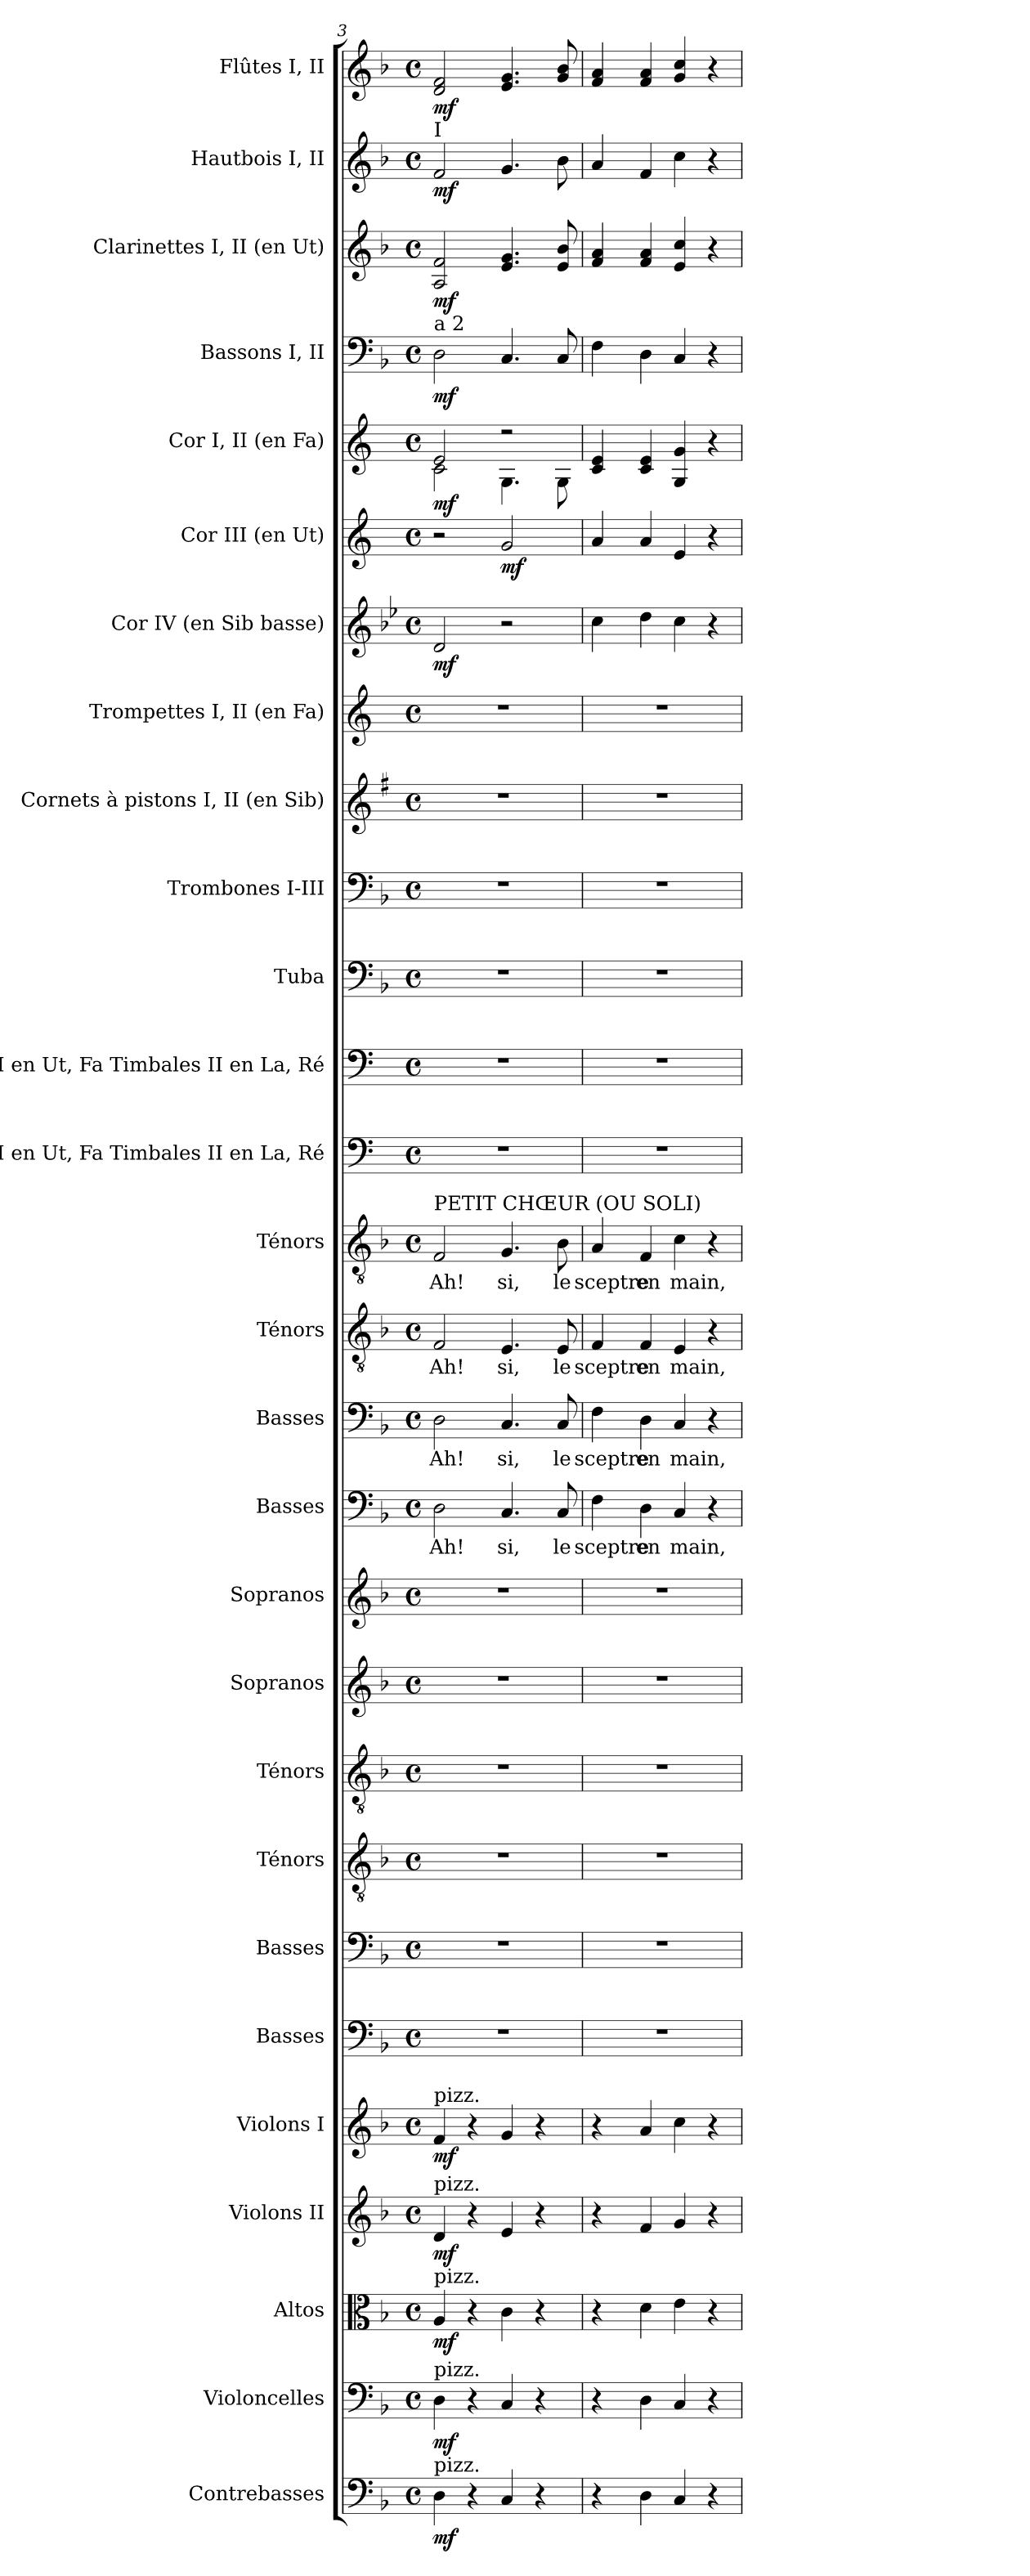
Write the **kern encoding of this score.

**kern	**dynam	**kern	**dynam	**kern	**dynam	**kern	**dynam	**kern	**dynam	**kern	**kern	**kern	**kern	**kern	**kern	**kern	**text	**kern	**text	**kern	**text	**kern	**text	**kern	**kern	**kern	**kern	**kern	**kern	**kern	**dynam	**kern	**dynam	**kern	**dynam	**kern	**dynam	**kern	**dynam	**kern	**dynam	**kern	**dynam
*part28	*part28	*part27	*part27	*part26	*part26	*part25	*part25	*part24	*part24	*part23	*part22	*part21	*part20	*part19	*part18	*part17	*part17	*part16	*part16	*part15	*part15	*part14	*part14	*part13	*part12	*part11	*part10	*part9	*part8	*part7	*part7	*part6	*part6	*part5	*part5	*part4	*part4	*part3	*part3	*part2	*part2	*part1	*part1
*staff28	*staff28	*staff27	*staff27	*staff26	*staff26	*staff25	*staff25	*staff24	*staff24	*staff23	*staff22	*staff21	*staff20	*staff19	*staff18	*staff17	*staff17	*staff16	*staff16	*staff15	*staff15	*staff14	*staff14	*staff13	*staff12	*staff11	*staff10	*staff9	*staff8	*staff7	*staff7	*staff6	*staff6	*staff5	*staff5	*staff4	*staff4	*staff3	*staff3	*staff2	*staff2	*staff1	*staff1
*I"Contrebasses	*	*I"Violoncelles	*	*I"Altos	*	*I"Violons II	*	*I"Violons I	*	*I"Basses	*I"Basses	*I"Ténors	*I"Ténors	*I"Sopranos	*I"Sopranos	*I"Basses	*	*I"Basses	*	*I"Ténors	*	*I"Ténors	*	*I"I en Ut, Fa  Timbales       II en La, Ré	*I"I en Ut, Fa  Timbales       II en La, Ré	*I"Tuba	*I"Trombones I-III	*I"Cornets à pistons I, II (en Sib)	*I"Trompettes I, II (en Fa)	*I"Cor IV (en Sib basse)	*	*I"Cor III (en Ut)	*	*I"Cor I, II (en Fa)	*	*I"Bassons I, II	*	*I"Clarinettes I, II (en Ut)	*	*I"Hautbois I, II	*	*I"Flûtes I, II	*
*I'Cb.	*	*I'Vlles	*	*I'Altos	*	*I'Vns II	*	*I'Vns I	*	*I'Basses	*I'Basses	*I'Tén.	*I'Tén.	*I'Sopr.	*I'Sopr.	*I'Basses	*	*I'Basses	*	*I'Tén.	*	*I'Tén.	*	*I'Timb.	*I'Timb.	*I'Tb.	*I'Trb.	*I'C.à p. (Sib)	*I'Tr. (Fa)	*I'Cor (Sib basse)	*	*I'Cor (Ut)	*	*I'Cor (Fa)	*	*I'Bns	*	*I'Cl. (Ut)	*	*I'Hb.	*	*I'Fl.	*
*clefF4	*	*clefF4	*	*clefC3	*	*clefG2	*	*clefG2	*	*clefF4	*clefF4	*clefGv2	*clefGv2	*clefG2	*clefG2	*clefF4	*	*clefF4	*	*clefGv2	*	*clefGv2	*	*clefF4	*clefF4	*clefF4	*clefF4	*clefG2	*clefG2	*clefG2	*	*clefG2	*	*clefG2	*	*clefF4	*	*clefG2	*	*clefG2	*	*clefG2	*
*ITrd7c12	*	*	*	*	*	*	*	*	*	*	*	*ITrd7c12	*ITrd7c12	*	*	*	*	*	*	*ITrd7c12	*	*ITrd7c12	*	*	*	*	*	*ITrd1c2	*ITrd-3c-5	*ITrd8c14	*	*ITrd7c12	*	*ITrd4c7	*	*	*	*	*	*	*	*	*
*k[b-]	*	*k[b-]	*	*k[b-]	*	*k[b-]	*	*k[b-]	*	*k[b-]	*k[b-]	*k[b-]	*k[b-]	*k[b-]	*k[b-]	*k[b-]	*	*k[b-]	*	*k[b-]	*	*k[b-]	*	*k[]	*k[]	*k[b-]	*k[b-]	*k[b-]	*k[b-]	*k[b-e-]	*	*k[]	*	*k[b-]	*	*k[b-]	*	*k[b-]	*	*k[b-]	*	*k[b-]	*
*F:	*	*F:	*	*F:	*	*F:	*	*F:	*	*F:	*F:	*F:	*F:	*F:	*F:	*F:	*	*F:	*	*F:	*	*F:	*	*C:	*C:	*F:	*F:	*F:	*F:	*B-:	*	*C:	*	*F:	*	*F:	*	*F:	*	*F:	*	*F:	*
*M4/4	*	*M4/4	*	*M4/4	*	*M4/4	*	*M4/4	*	*M4/4	*M4/4	*M4/4	*M4/4	*M4/4	*M4/4	*M4/4	*	*M4/4	*	*M4/4	*	*M4/4	*	*M4/4	*M4/4	*M4/4	*M4/4	*M4/4	*M4/4	*M4/4	*	*M4/4	*	*M4/4	*	*M4/4	*	*M4/4	*	*M4/4	*	*M4/4	*
*met(c)	*	*met(c)	*	*met(c)	*	*met(c)	*	*met(c)	*	*met(c)	*met(c)	*met(c)	*met(c)	*met(c)	*met(c)	*met(c)	*	*met(c)	*	*met(c)	*	*met(c)	*	*met(c)	*met(c)	*met(c)	*met(c)	*met(c)	*met(c)	*met(c)	*	*met(c)	*	*met(c)	*	*met(c)	*	*met(c)	*	*met(c)	*	*met(c)	*
=3	=3	=3	=3	=3	=3	=3	=3	=3	=3	=3	=3	=3	=3	=3	=3	=3	=3	=3	=3	=3	=3	=3	=3	=3	=3	=3	=3	=3	=3	=3	=3	=3	=3	=3	=3	=3	=3	=3	=3	=3	=3	=3	=3
!	!	!	!	!	!	!	!	!	!	!	!	!	!	!	!	!	!LO:LY:b:color=#000000	!	!	!	!	!	!	!	!	!	!	!	!	!	!	!	!	!	!	!	!	!	!	!	!	!	!
!	!	!	!	!	!	!	!	!	!	!	!	!	!	!	!	!	!	!	!LO:LY:b:color=#000000	!	!	!	!	!	!	!	!	!	!	!	!	!	!	!	!	!	!	!	!	!	!	!	!
!	!	!	!	!	!	!	!	!	!	!	!	!	!	!	!	!	!	!	!	!	!LO:LY:b:color=#000000	!	!	!	!	!	!	!	!	!	!	!	!	!	!	!	!	!	!	!	!	!	!
!	!	!	!	!	!	!	!	!	!	!	!	!	!	!	!	!	!	!	!	!	!	!	!	!	!	!	!	!	!	!	!	!	!	!	!	!	!	!	!	!LO:TX:a:t=I	!	!	!
!	!	!	!	!	!	!	!	!	!	!	!	!	!	!	!	!	!	!	!	!	!	!	!	!	!	!	!	!	!	!	!	!	!	!	!	!LO:TX:a:t=a 2	!	!	!	!	!	!	!
!	!	!	!	!	!	!	!	!	!	!	!	!	!	!	!	!	!	!	!	!	!	!LO:TX:a:t=PETIT CHŒUR (OU SOLI)	!	!	!	!	!	!	!	!	!	!	!	!	!	!	!	!	!	!	!	!	!
!	!	!	!	!	!	!	!	!LO:TX:a:t=pizz.	!	!	!	!	!	!	!	!	!	!	!	!	!	!	!	!	!	!	!	!	!	!	!	!	!	!	!	!	!	!	!	!	!	!	!
!	!	!	!	!	!	!LO:TX:a:t=pizz.	!	!	!	!	!	!	!	!	!	!	!	!	!	!	!	!	!	!	!	!	!	!	!	!	!	!	!	!	!	!	!	!	!	!	!	!	!
!	!	!	!	!LO:TX:a:t=pizz.	!	!	!	!	!	!	!	!	!	!	!	!	!	!	!	!	!	!	!	!	!	!	!	!	!	!	!	!	!	!	!	!	!	!	!	!	!	!	!
!	!	!LO:TX:a:t=pizz.	!	!	!	!	!	!	!	!	!	!	!	!	!	!	!	!	!	!	!	!	!	!	!	!	!	!	!	!	!	!	!	!	!	!	!	!	!	!	!	!	!
!LO:TX:a:t=pizz.	!	!	!	!	!	!	!	!	!	!	!	!	!	!	!	!	!	!	!	!	!	!	!	!	!	!	!	!	!	!	!	!	!	!	!	!	!	!	!	!	!	!	!
!	!	!	!	!	!	!	!	!	!	!	!	!	!	!	!	!	!	!	!	!	!	!	!LO:LY:b:color=#000000	!	!	!	!	!	!	!	!	!	!	!	!	!	!	!	!	!	!	!	!
*	*	*	*	*	*	*	*	*	*	*	*	*	*	*	*	*	*	*	*	*	*	*	*	*	*	*	*	*	*	*	*	*	*	*^	*	*	*	*	*	*	*	*	*
4DDi\	mf	4Di\	mf	4Ai/	mf	4di/	mf	4fi/	mf	1r	1r	1r	1r	1r	1r	2Di\	Ah!	2Di\	Ah!	2FFi/	Ah!	2FFi/	Ah!	1r	1r	1r	1r	1r	1r	2Di/	mf	2r	.	2Ai/	2Fi\	mf	2Di\	mf	2Ai/ 2fi	mf	2fi/	mf	2di/ 2fi	mf
4r	.	4r	.	4r	.	4r	.	4r	.	.	.	.	.	.	.	.	.	.	.	.	.	.	.	.	.	.	.	.	.	.	.	.	.	.	.	.	.	.	.	.	.	.	.	.
!	!	!	!	!	!	!	!	!	!	!	!	!	!	!	!	!	!LO:LY:b:color=#000000	!	!	!	!	!	!	!	!	!	!	!	!	!	!	!	!	!	!	!	!	!	!	!	!	!	!	!
!	!	!	!	!	!	!	!	!	!	!	!	!	!	!	!	!	!	!	!LO:LY:b:color=#000000	!	!	!	!	!	!	!	!	!	!	!	!	!	!	!	!	!	!	!	!	!	!	!	!	!
!	!	!	!	!	!	!	!	!	!	!	!	!	!	!	!	!	!	!	!	!	!LO:LY:b:color=#000000	!	!	!	!	!	!	!	!	!	!	!	!	!	!	!	!	!	!	!	!	!	!	!
!	!	!	!	!	!	!	!	!	!	!	!	!	!	!	!	!	!	!	!	!	!	!	!LO:LY:b:color=#000000	!	!	!	!	!	!	!	!	!	!	!	!	!	!	!	!	!	!	!	!	!
4CCi/	.	4Ci/	.	4ci\	.	4ei/	.	4gi/	.	.	.	.	.	.	.	4.Ci/	si,	4.Ci/	si,	4.EEi/	si,	4.GGi/	si,	.	.	.	.	.	.	2r	.	2Gi/	mf	2r	4.Ci\	.	4.Ci/	.	4.ei/ 4.gi	.	4.gi/	.	4.ei/ 4.gi	.
4r	.	4r	.	4r	.	4r	.	4r	.	.	.	.	.	.	.	.	.	.	.	.	.	.	.	.	.	.	.	.	.	.	.	.	.	.	.	.	.	.	.	.	.	.	.	.
!	!	!	!	!	!	!	!	!	!	!	!	!	!	!	!	!	!LO:LY:b:color=#000000	!	!	!	!	!	!	!	!	!	!	!	!	!	!	!	!	!	!	!	!	!	!	!	!	!	!	!
!	!	!	!	!	!	!	!	!	!	!	!	!	!	!	!	!	!	!	!LO:LY:b:color=#000000	!	!	!	!	!	!	!	!	!	!	!	!	!	!	!	!	!	!	!	!	!	!	!	!	!
!	!	!	!	!	!	!	!	!	!	!	!	!	!	!	!	!	!	!	!	!	!LO:LY:b:color=#000000	!	!	!	!	!	!	!	!	!	!	!	!	!	!	!	!	!	!	!	!	!	!	!
!	!	!	!	!	!	!	!	!	!	!	!	!	!	!	!	!	!	!	!	!	!	!	!LO:LY:b:color=#000000	!	!	!	!	!	!	!	!	!	!	!	!	!	!	!	!	!	!	!	!	!
.	.	.	.	.	.	.	.	.	.	.	.	.	.	.	.	8Ci/	le	8Ci/	le	8EEi/	le	8BB-i\	le	.	.	.	.	.	.	.	.	.	.	.	8Ci\	.	8Ci/	.	8ei/ 8b-i	.	8b-i\	.	8gi/ 8b-i	.
*	*	*	*	*	*	*	*	*	*	*	*	*	*	*	*	*	*	*	*	*	*	*	*	*	*	*	*	*	*	*	*	*	*	*v	*v	*	*	*	*	*	*	*	*	*
=4	=4	=4	=4	=4	=4	=4	=4	=4	=4	=4	=4	=4	=4	=4	=4	=4	=4	=4	=4	=4	=4	=4	=4	=4	=4	=4	=4	=4	=4	=4	=4	=4	=4	=4	=4	=4	=4	=4	=4	=4	=4	=4	=4
*	*	*	*	*	*	*	*	*	*	*	*	*	*	*	*	*	*	*	*	*	*	*	*	*	*	*	*	*	*	*	*	*	*	*^	*	*	*	*	*	*	*	*	*
!	!	!	!	!	!	!	!	!	!	!	!	!	!	!	!	!	!LO:LY:b:color=#000000	!	!	!	!	!	!	!	!	!	!	!	!	!	!	!	!	!	!	!	!	!	!	!	!	!	!	!
*	*	*	*	*	*	*	*	*	*	*	*	*	*	*	*	*	*	*	*	*	*	*	*	*	*	*	*	*	*	*	*	*	*	*v	*v	*	*	*	*	*	*	*	*	*
*	*	*	*	*	*	*	*	*	*	*	*	*	*	*	*	*	*	*	*	*	*	*	*	*	*	*	*	*	*	*	*	*	*	*^	*	*	*	*	*	*	*	*	*
!	!	!	!	!	!	!	!	!	!	!	!	!	!	!	!	!	!	!	!LO:LY:b:color=#000000	!	!	!	!	!	!	!	!	!	!	!	!	!	!	!	!	!	!	!	!	!	!	!	!	!
*	*	*	*	*	*	*	*	*	*	*	*	*	*	*	*	*	*	*	*	*	*	*	*	*	*	*	*	*	*	*	*	*	*	*v	*v	*	*	*	*	*	*	*	*	*
*	*	*	*	*	*	*	*	*	*	*	*	*	*	*	*	*	*	*	*	*	*	*	*	*	*	*	*	*	*	*	*	*	*	*^	*	*	*	*	*	*	*	*	*
!	!	!	!	!	!	!	!	!	!	!	!	!	!	!	!	!	!	!	!	!	!LO:LY:b:color=#000000	!	!	!	!	!	!	!	!	!	!	!	!	!	!	!	!	!	!	!	!	!	!	!
*	*	*	*	*	*	*	*	*	*	*	*	*	*	*	*	*	*	*	*	*	*	*	*	*	*	*	*	*	*	*	*	*	*	*v	*v	*	*	*	*	*	*	*	*	*
*	*	*	*	*	*	*	*	*	*	*	*	*	*	*	*	*	*	*	*	*	*	*	*	*	*	*	*	*	*	*	*	*	*	*^	*	*	*	*	*	*	*	*	*
!	!	!	!	!	!	!	!	!	!	!	!	!	!	!	!	!	!	!	!	!	!	!	!LO:LY:b:color=#000000	!	!	!	!	!	!	!	!	!	!	!	!	!	!	!	!	!	!	!	!	!
*	*	*	*	*	*	*	*	*	*	*	*	*	*	*	*	*	*	*	*	*	*	*	*	*	*	*	*	*	*	*	*	*	*	*v	*v	*	*	*	*	*	*	*	*	*
4r	.	4r	.	4r	.	4r	.	4r	.	1r	1r	1r	1r	1r	1r	4Fi\	sceptre	4Fi\	sceptre	4FFi/	sceptre	4AAi/	sceptre	1r	1r	1r	1r	1r	1r	4ci\	.	4Ai/	.	4Fi/ 4Ai	.	4Fi\	.	4fi/ 4ai	.	4ai/	.	4fi/ 4ai	.
!	!	!	!	!	!	!	!	!	!	!	!	!	!	!	!	!	!LO:LY:b:color=#000000	!	!	!	!	!	!	!	!	!	!	!	!	!	!	!	!	!	!	!	!	!	!	!	!	!	!
!	!	!	!	!	!	!	!	!	!	!	!	!	!	!	!	!	!	!	!LO:LY:b:color=#000000	!	!	!	!	!	!	!	!	!	!	!	!	!	!	!	!	!	!	!	!	!	!	!	!
!	!	!	!	!	!	!	!	!	!	!	!	!	!	!	!	!	!	!	!	!	!LO:LY:b:color=#000000	!	!	!	!	!	!	!	!	!	!	!	!	!	!	!	!	!	!	!	!	!	!
!	!	!	!	!	!	!	!	!	!	!	!	!	!	!	!	!	!	!	!	!	!	!	!LO:LY:b:color=#000000	!	!	!	!	!	!	!	!	!	!	!	!	!	!	!	!	!	!	!	!
4DDi\	.	4Di\	.	4di\	.	4fi/	.	4ai/	.	.	.	.	.	.	.	4Di\	en	4Di\	en	4FFi/	en	4FFi/	en	.	.	.	.	.	.	4di\	.	4Ai/	.	4Fi/ 4Ai	.	4Di\	.	4fi/ 4ai	.	4fi/	.	4fi/ 4ai	.
!	!	!	!	!	!	!	!	!	!	!	!	!	!	!	!	!	!LO:LY:b:color=#000000	!	!	!	!	!	!	!	!	!	!	!	!	!	!	!	!	!	!	!	!	!	!	!	!	!	!
!	!	!	!	!	!	!	!	!	!	!	!	!	!	!	!	!	!	!	!LO:LY:b:color=#000000	!	!	!	!	!	!	!	!	!	!	!	!	!	!	!	!	!	!	!	!	!	!	!	!
!	!	!	!	!	!	!	!	!	!	!	!	!	!	!	!	!	!	!	!	!	!LO:LY:b:color=#000000	!	!	!	!	!	!	!	!	!	!	!	!	!	!	!	!	!	!	!	!	!	!
!	!	!	!	!	!	!	!	!	!	!	!	!	!	!	!	!	!	!	!	!	!	!	!LO:LY:b:color=#000000	!	!	!	!	!	!	!	!	!	!	!	!	!	!	!	!	!	!	!	!
4CCi/	.	4Ci/	.	4ei\	.	4gi/	.	4cci\	.	.	.	.	.	.	.	4Ci/	main,	4Ci/	main,	4EEi/	main,	4Ci\	main,	.	.	.	.	.	.	4ci\	.	4Ei/	.	4Ci/ 4ci	.	4Ci/	.	4ei/ 4cci	.	4cci\	.	4gi/ 4cci	.
4r	.	4r	.	4r	.	4r	.	4r	.	.	.	.	.	.	.	4r	.	4r	.	4r	.	4r	.	.	.	.	.	.	.	4r	.	4r	.	4r	.	4r	.	4r	.	4r	.	4r	.
=	=	=	=	=	=	=	=	=	=	=	=	=	=	=	=	=	=	=	=	=	=	=	=	=	=	=	=	=	=	=	=	=	=	=	=	=	=	=	=	=	=	=	=
*-	*-	*-	*-	*-	*-	*-	*-	*-	*-	*-	*-	*-	*-	*-	*-	*-	*-	*-	*-	*-	*-	*-	*-	*-	*-	*-	*-	*-	*-	*-	*-	*-	*-	*-	*-	*-	*-	*-	*-	*-	*-	*-	*-
